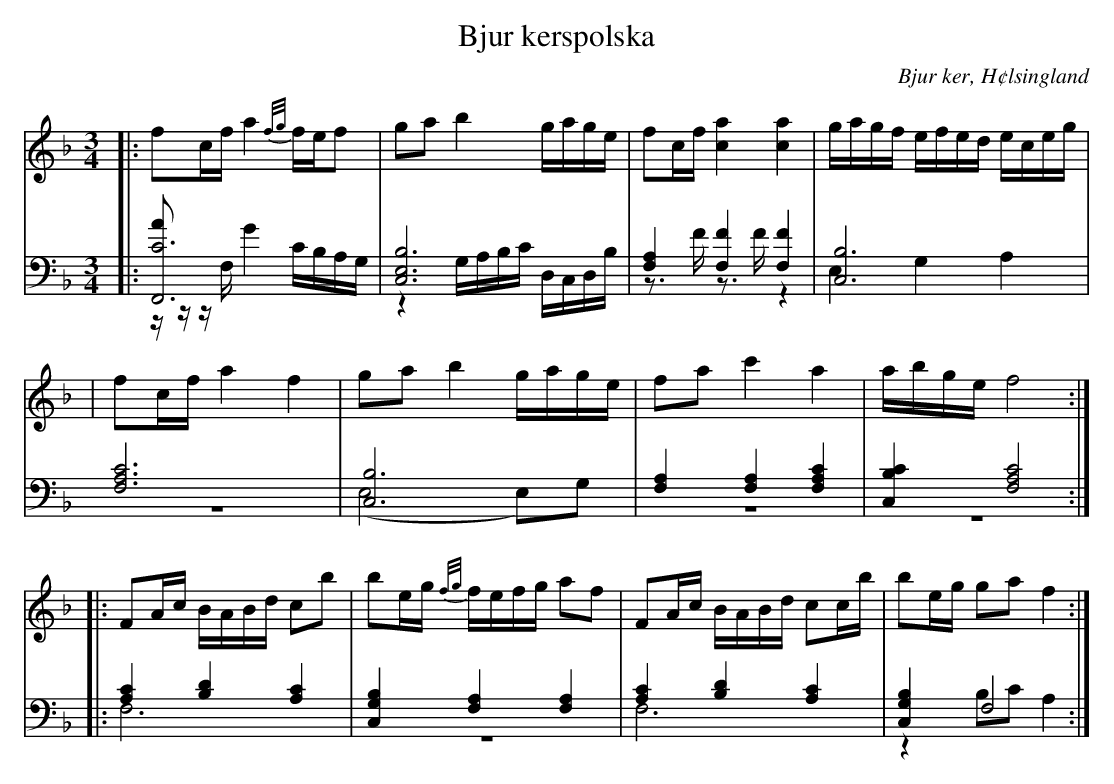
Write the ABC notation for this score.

X:1
T: Bjur kerspolska
O: Bjur ker, H¢lsingland
M: 3/4
L: 1/8
K: F
V:1
V:2
V:3 merge
V: 1
|:fc/f/ a2 {f/g/}f/e/f|ga b2 g/a/g/e/|fc/f/ [c2a2] [c2a2]|g/a/g/f/ e/f/e/d/ e/c/e/g/|
|fc/f/ a2 f2|ga b2 g/a/g/e/|fa c'2 a2| a/b/g/e/ f4:|
|:FA/c/ B/A/B/d/ cb|be/g/ {f/g/}f/e/f/g/ af|FA/c/ B/A/B/d/ cc/b/|be/g/ ga f2:|
V:2 clef=bass
|:[F,,6Ac,6]|[C,6E,6B,6]|[F,2A,2] [F,2F2] [F,2F2]|[C,6B,6]|
[F,6A,6C6]|[C,6B,6]|[F,2A,2] [F,2A,2] [F,2A,2C2]|[C,2B,2C2] [F,4A,4C4]:|
 |:[A,2C2] [B,2D2] [A,2C2]|[C,2G,2B,2] [F,2A,2] [F,2A,2]|[A,2C2] [B,2D2] [A,2C2]|[C,2G,2B,2] F,4 :|
V:3 clef=bass
 |:z/z/z/F,/ G2 C/B,/A,/G,/|z2 G,/A,/B,/C/ D,/C,/D,/B,/|z>F z>F z2|E,2 G,2A,2|
 |z6|(E,4 E,)G,|z6|z6:|
|:F,6|z6|F,6|z2 B,C A,2:|
